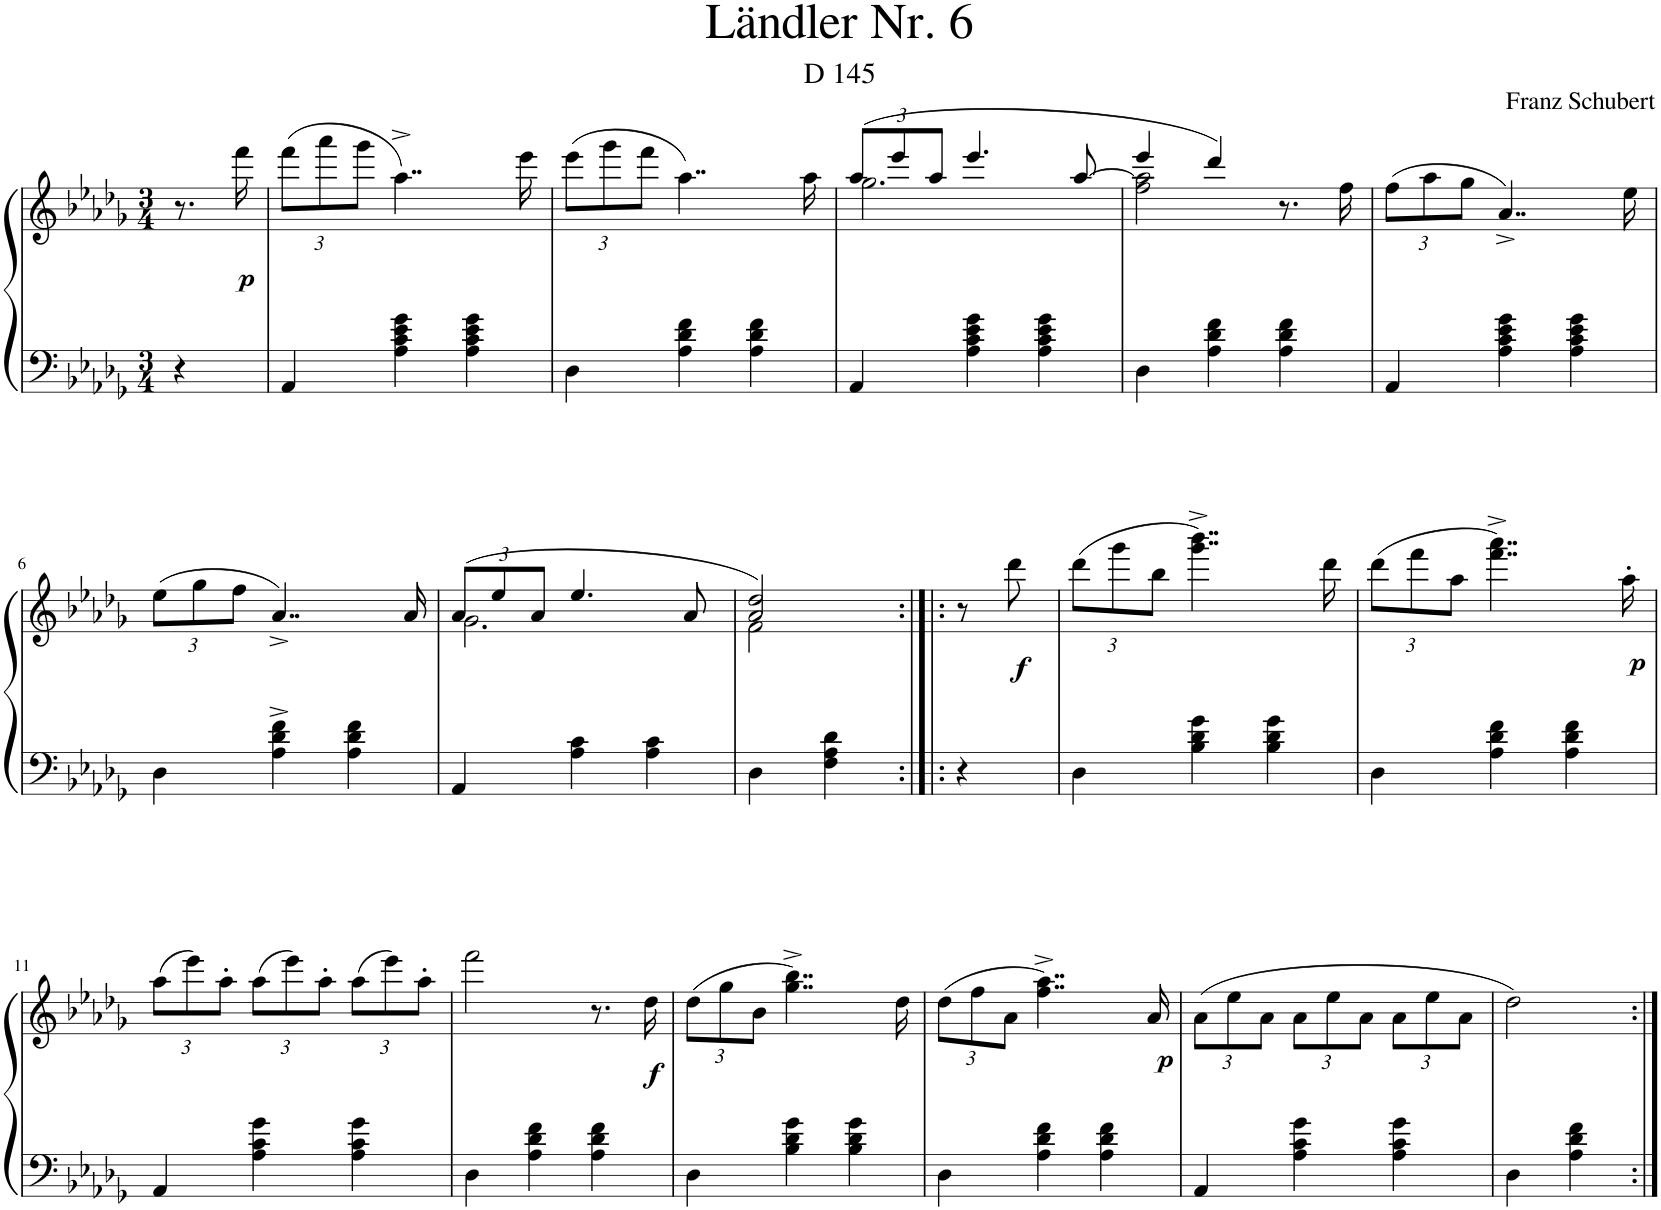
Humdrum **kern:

**kern	**kern	**dynam
*part1	*part1	*part1
*staff2	*staff1	*staff1/2
*I"Piano	*	*
*I'Pno.	*	*
*clefF4	*clefG2	*
*k[b-e-a-d-g-]	*k[b-e-a-d-g-]	*
*M3/4	*M3/4	*
=	=	=
4r	8.r	.
!	!	!LO:DY:b
.	16fff\	p
=1	=1	=1
*	*Xbrackettup	*
4AA-/	(12fff\L	.
.	12aaa-\	.
.	12ggg-\J	.
4A-\ 4c\ 4e-\ 4g-\	4..aa-^\)	.
4A-\ 4c\ 4e-\ 4g-\	.	.
.	16eee-\	.
=2	=2	=2
4D-\	(12eee-\L	.
.	12ggg-\	.
.	12fff\J	.
4A-\ 4d-\ 4f\	4..aa-\)	.
4A-\ 4d-\ 4f\	.	.
.	16aa-\	.
=3	=3	=3
*	*^	*
4AA-/	(12aa-/L	2.gg-\	.
.	12eee-/	.	.
.	12aa-/J	.	.
4A-\ 4c\ 4e-\ 4g-\	4.eee-/	.	.
4A-\ 4c\ 4e-\ 4g-\	.	.	.
.	[8aa-/	.	.
=4	=4	=4	=4
4D-\	4eee-/	2ff\ 2aa-\]	.
4A-\ 4d-\ 4f\	4ddd-/)	.	.
4A-\ 4d-\ 4f\	8.r	8.ryy	.
.	16ryy	16ff\	.
*	*v	*v	*
=5	=5	=5
4AA-/	(12ff\L	.
.	12aa-\	.
.	12gg-\J	.
4A-\ 4c\ 4e-\ 4g-\	4..a-^/)	.
4A-\ 4c\ 4e-\ 4g-\	.	.
.	16ee-\	.
!!LO:LB:g=z
=6	=6	=6
4D-\	(12ee-\L	.
.	12gg-\	.
.	12ff\J	.
4A-\^ 4d-\^ 4f\^	4..a-^/)	.
4A-\ 4d-\ 4f\	.	.
.	16a-/	.
=7	=7	=7
*	*^	*
4AA-/	(12a-/L	2.g-\	.
.	12ee-/	.	.
.	12a-/J	.	.
4A-\ 4c\	4.ee-/	.	.
4A-\ 4c\	.	.	.
.	8a-/	.	.
=8	=8	=8	=8
4D-\	2a-/ 2dd-/)	2f\	.
4F\ 4A-\ 4d-\	.	.	.
*	*v	*v	*
=8X1:|!|:	=8X1:|!|:	=8X1:|!|:
4r	8r	.
!	!	!LO:DY:b
.	8ddd-\	f
=9	=9	=9
4D-\	(12ddd-\L	.
.	12ggg-\	.
.	12bb-\J	.
4B-\ 4d-\ 4g-\	4..ggg-\^ 4..bbb-\^)	.
4B-\ 4d-\ 4g-\	.	.
.	16ddd-\	.
=10	=10	=10
4D-\	(12ddd-\L	.
.	12fff\	.
.	12aa-\J	.
4A-\ 4d-\ 4f\	4..fff\^ 4..aaa-\^)	.
4A-\ 4d-\ 4f\	.	.
!	!	!LO:DY:b
.	16aa-'\	p
!!LO:LB:g=z
=11	=11	=11
4AA-/	(12aa-\L	.
.	12eee-\)	.
.	12aa-'\J	.
4A-\ 4c\ 4g-\	(12aa-\L	.
.	12eee-\)	.
.	12aa-'\J	.
4A-\ 4c\ 4g-\	(12aa-\L	.
.	12eee-\)	.
.	12aa-'\J	.
=12	=12	=12
4D-\	2fff\	.
4A-\ 4d-\ 4f\	.	.
4A-\ 4d-\ 4f\	8.r	.
!	!	!LO:DY:b
.	16dd-\	f
=13	=13	=13
4D-\	(12dd-\L	.
.	12gg-\	.
.	12b-\J	.
4B-\ 4d-\ 4g-\	4..gg-\^ 4..bb-\^)	.
4B-\ 4d-\ 4g-\	.	.
.	16dd-\	.
=14	=14	=14
4D-\	(12dd-\L	.
.	12ff\	.
.	12a-\J	.
4A-\ 4d-\ 4f\	4..ff\^ 4..aa-\^)	.
4A-\ 4d-\ 4f\	.	.
!	!	!LO:DY:b
.	16a-/	p
=15	=15	=15
4AA-/	(12a-\L	.
.	12ee-\	.
.	12a-\J	.
4A-\ 4c\ 4g-\	12a-\L	.
.	12ee-\	.
.	12a-\J	.
4A-\ 4c\ 4g-\	12a-\L	.
.	12ee-\	.
.	12a-\J	.
=16	=16	=16
4D-\	2dd-\)	.
4A-\ 4d-\ 4f\	.	.
=:|!	=:|!	=:|!
*-	*-	*-
